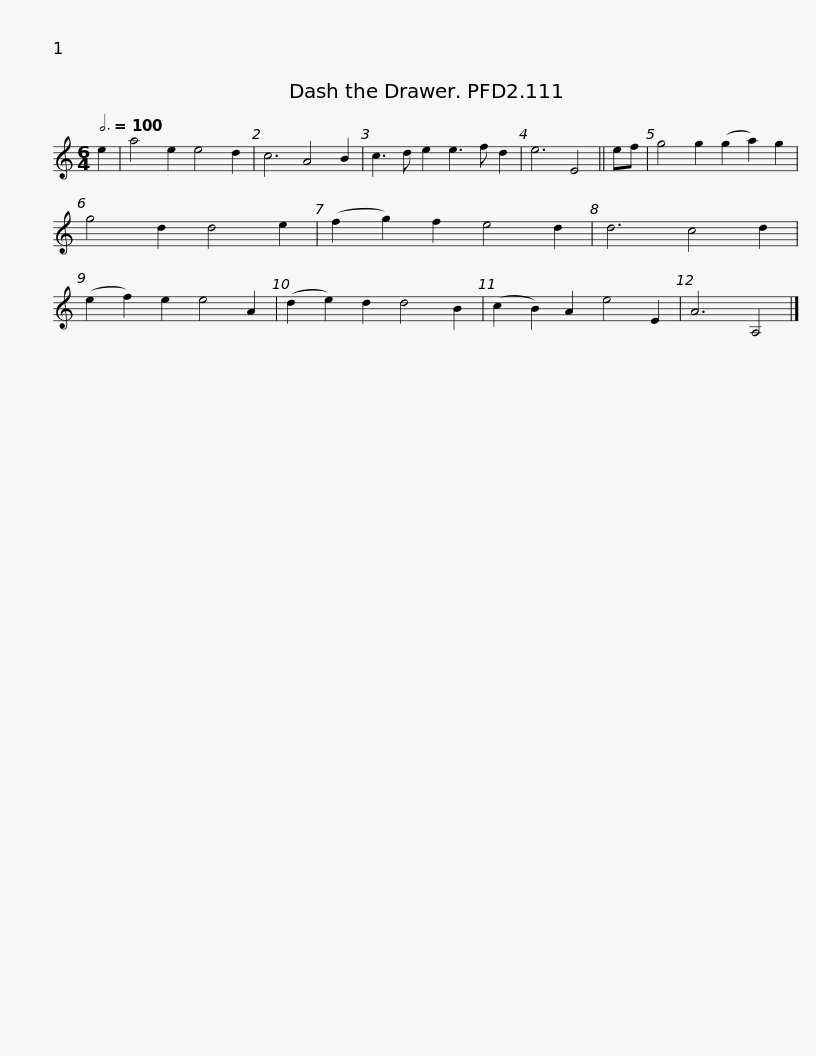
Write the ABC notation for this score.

X:1
L:1/8
Q:3/4=100
M:6/4
I:linebreak $
K:C
V:1 treble
V:1
 e2 | a4 e2 e4 d2 | c6 A4 B2 | c3 d e2 e3 f d2 | e6 E4 || %5
 ef | g4 g2 (g2 a2) g2 | g4 d2 d4 e2 | (f2 g2) f2 e4 d2 | d6 c4 d2 |$ %10
 (e2 f2) e2 e4 A2 | (d2 e2) d2 d4 B2 | (c2 B2) A2 e4 E2 | A6 A,4 |] %14
